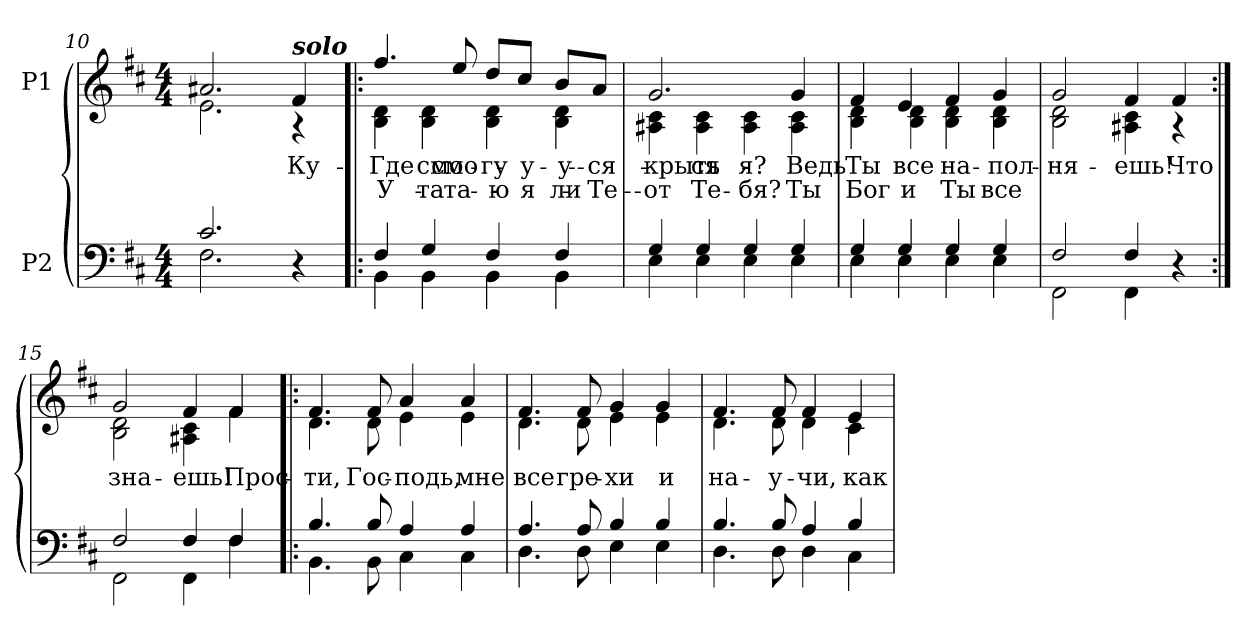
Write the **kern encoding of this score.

**kern	**kern	**text	**text
*part2	*part1	*part1	*part1
*staff2	*staff1	*staff1	*staff1
*I"P2	*I"P1	*	*
*clefF4	*clefG2	*	*
*k[f#c#]	*k[f#c#]	*	*
*b:	*b:	*	*
*M4/4	*M4/4	*	*
=10	=10	=10	=10
*^	*^	*	*
2.c#i/	2.F#i\	2.a#Xi/	2.ei\	.	.
!	!	!LO:TX:a:Bi:t=solo	!	!	!
!	!	!	!	!LO:LY:b:color=#000000	!
4r	4ryy	4f#i/	4r	Ку-	.
!!LO:LB:g=z	!!
=11!|:	=11!|:	=11!|:	=11!|:	=11!|:	=11!|:
!	!	!	!	!LO:LY:a:color=#000000	!LO:LY:a:color=#000000
!	!	!	!	!LO:LY:b:color=#000000	!LO:LY:b:color=#000000
4F#i/	4BBi\	4.ff#i/	4Bi\ 4di	Где	-У-
!	!	!	!	!LO:LY:b:color=#000000	!LO:LY:b:color=#000000
4Gi/	4BBi\	.	4Bi\ 4di	смо-	-та-
!	!	!	!	!LO:LY:a:color=#000000	!LO:LY:a:color=#000000
.	.	8eei/	.	-смо-	-та-
!	!	!	!	!LO:LY:a:color=#000000	!LO:LY:a:color=#000000
!	!	!	!	!LO:LY:b:color=#000000	!LO:LY:b:color=#000000
4F#i/	4BBi\	8ddi/L	4Bi\ 4di	гу	ю
!	!	!	!	!LO:LY:a:color=#000000	!LO:LY:a:color=#000000
.	.	8cc#i/J	.	у-	я
!	!	!	!	!LO:LY:a:color=#000000	!LO:LY:a:color=#000000
!	!	!	!	!LO:LY:b:color=#000000	!LO:LY:b:color=#000000
4F#i/	4BBi\	8bi/L	4Bi\ 4di	-у-	ли
!	!	!	!	!LO:LY:a:color=#000000	!LO:LY:a:color=#000000
.	.	8ai/J	.	-ся	Те-
=12	=12	=12	=12	=12	=12
!	!	!	!	!LO:LY:a:color=#000000	!LO:LY:a:color=#000000
!	!	!	!	!LO:LY:b:color=#000000	!LO:LY:b:color=#000000
4Gi/	4Ei\	2.gi/	4A#Xi\ 4c#i	крыть-	от
!	!	!	!	!LO:LY:b:color=#000000	!LO:LY:b:color=#000000
4Gi/	4Ei\	.	4A#i\ 4c#i	-ся	Те-
!	!	!	!	!LO:LY:b:color=#000000	!LO:LY:b:color=#000000
4Gi/	4Ei\	.	4A#i\ 4c#i	я?	-бя?
!	!	!	!	!LO:LY:b:color=#000000	!LO:LY:b:color=#000000
4Gi/	4Ei\	4gi/	4A#i\ 4c#i	Ведь	Ты
=13	=13	=13	=13	=13	=13
!	!	!	!	!LO:LY:b:color=#000000	!LO:LY:b:color=#000000
4Gi/	4Ei\	4f#i/	4Bi\ 4di	Ты	Бог
!	!	!	!	!LO:LY:b:color=#000000	!LO:LY:b:color=#000000
4Gi/	4Ei\	4ei/	4Bi\ 4di	все	и
!	!	!	!	!LO:LY:b:color=#000000	!LO:LY:b:color=#000000
4Gi/	4Ei\	4f#i/	4Bi\ 4di	на-	Ты
!	!	!	!	!LO:LY:b:color=#000000	!LO:LY:b:color=#000000
4Gi/	4Ei\	4gi/	4Bi\ 4di	-пол-	все
=14	=14	=14	=14	=14	=14
!	!	!	!	!LO:LY:b:color=#000000	!
2F#i/	2FF#i\	2gi/	2Bi\ 2di	-ня-	.
!	!	!	!	!LO:LY:b:color=#000000	!
4F#i/	4FF#i\	4f#i/	4A#Xi\ 4c#i	-ешь!	.
!	!	!	!	!LO:LY:b:color=#000000	!
4r	4ryy	4f#i/	4r	Что	.
!!LO:PB:g=z	!!
=15:|!	=15:|!	=15:|!	=15:|!	=15:|!	=15:|!
!	!	!	!	!LO:LY:b:color=#000000	!
2F#i/	2FF#i\	2gi/	2Bi\ 2di	зна-	.
!	!	!	!	!LO:LY:b:color=#000000	!
4F#i/	4FF#i\	4f#i/	4A#Xi\ 4c#i	-ешь!	.
!	!	!	!	!LO:LY:b:color=#000000	!
4F#i/	4F#i\	4f#i/	4f#i\	Прос-	.
=16!|:	=16!|:	=16!|:	=16!|:	=16!|:	=16!|:
!	!	!	!	!LO:LY:b:color=#000000	!
!	!	!	!	!LO:LY:b:color=#000000	!
4.Bi/	4.BBi\	4.f#i/	4.di\	-ти,	.
!	!	!	!	!LO:LY:b:color=#000000	!
!	!	!	!	!LO:LY:b:color=#000000	!
8Bi/	8BBi\	8f#i/	8di\	Гос-	.
!	!	!	!	!LO:LY:b:color=#000000	!
!	!	!	!	!LO:LY:b:color=#000000	!
4Ai/	4C#i\	4ai/	4ei\	-подь,	.
!	!	!	!	!LO:LY:b:color=#000000	!
!	!	!	!	!LO:LY:b:color=#000000	!
4Ai/	4C#i\	4ai/	4ei\	-мне	.
=17	=17	=17	=17	=17	=17
!	!	!	!	!LO:LY:b:color=#000000	!
!	!	!	!	!LO:LY:b:color=#000000	!
4.Ai/	4.Di\	4.f#i/	4.di\	все	.
!	!	!	!	!LO:LY:b:color=#000000	!
!	!	!	!	!LO:LY:b:color=#000000	!
8Ai/	8Di\	8f#i/	8di\	-гре-	.
!	!	!	!	!LO:LY:b:color=#000000	!
!	!	!	!	!LO:LY:b:color=#000000	!
4Bi/	4Ei\	4gi/	4ei\	хи	.
!	!	!	!	!LO:LY:b:color=#000000	!
!	!	!	!	!LO:LY:b:color=#000000	!
4Bi/	4Ei\	4gi/	4ei\	и	.
=18	=18	=18	=18	=18	=18
!	!	!	!	!LO:LY:b:color=#000000	!
!	!	!	!	!LO:LY:b:color=#000000	!
4.Bi/	4.Di\	4.f#i/	4.di\	на-	.
!	!	!	!	!LO:LY:b:color=#000000	!
!	!	!	!	!LO:LY:b:color=#000000	!
8Bi/	8Di\	8f#i/	8di\	у-	.
!	!	!	!	!LO:LY:b:color=#000000	!
!	!	!	!	!LO:LY:b:color=#000000	!
4Ai/	4Di\	4f#i/	4di\	чи,	.
!	!	!	!	!LO:LY:b:color=#000000	!
!	!	!	!	!LO:LY:b:color=#000000	!
4Bi/	4C#i\	4ei/	4c#i\	-как	.
*v	*v	*	*	*	*
*	*v	*v	*	*
=	=	=	=
*-	*-	*-	*-
